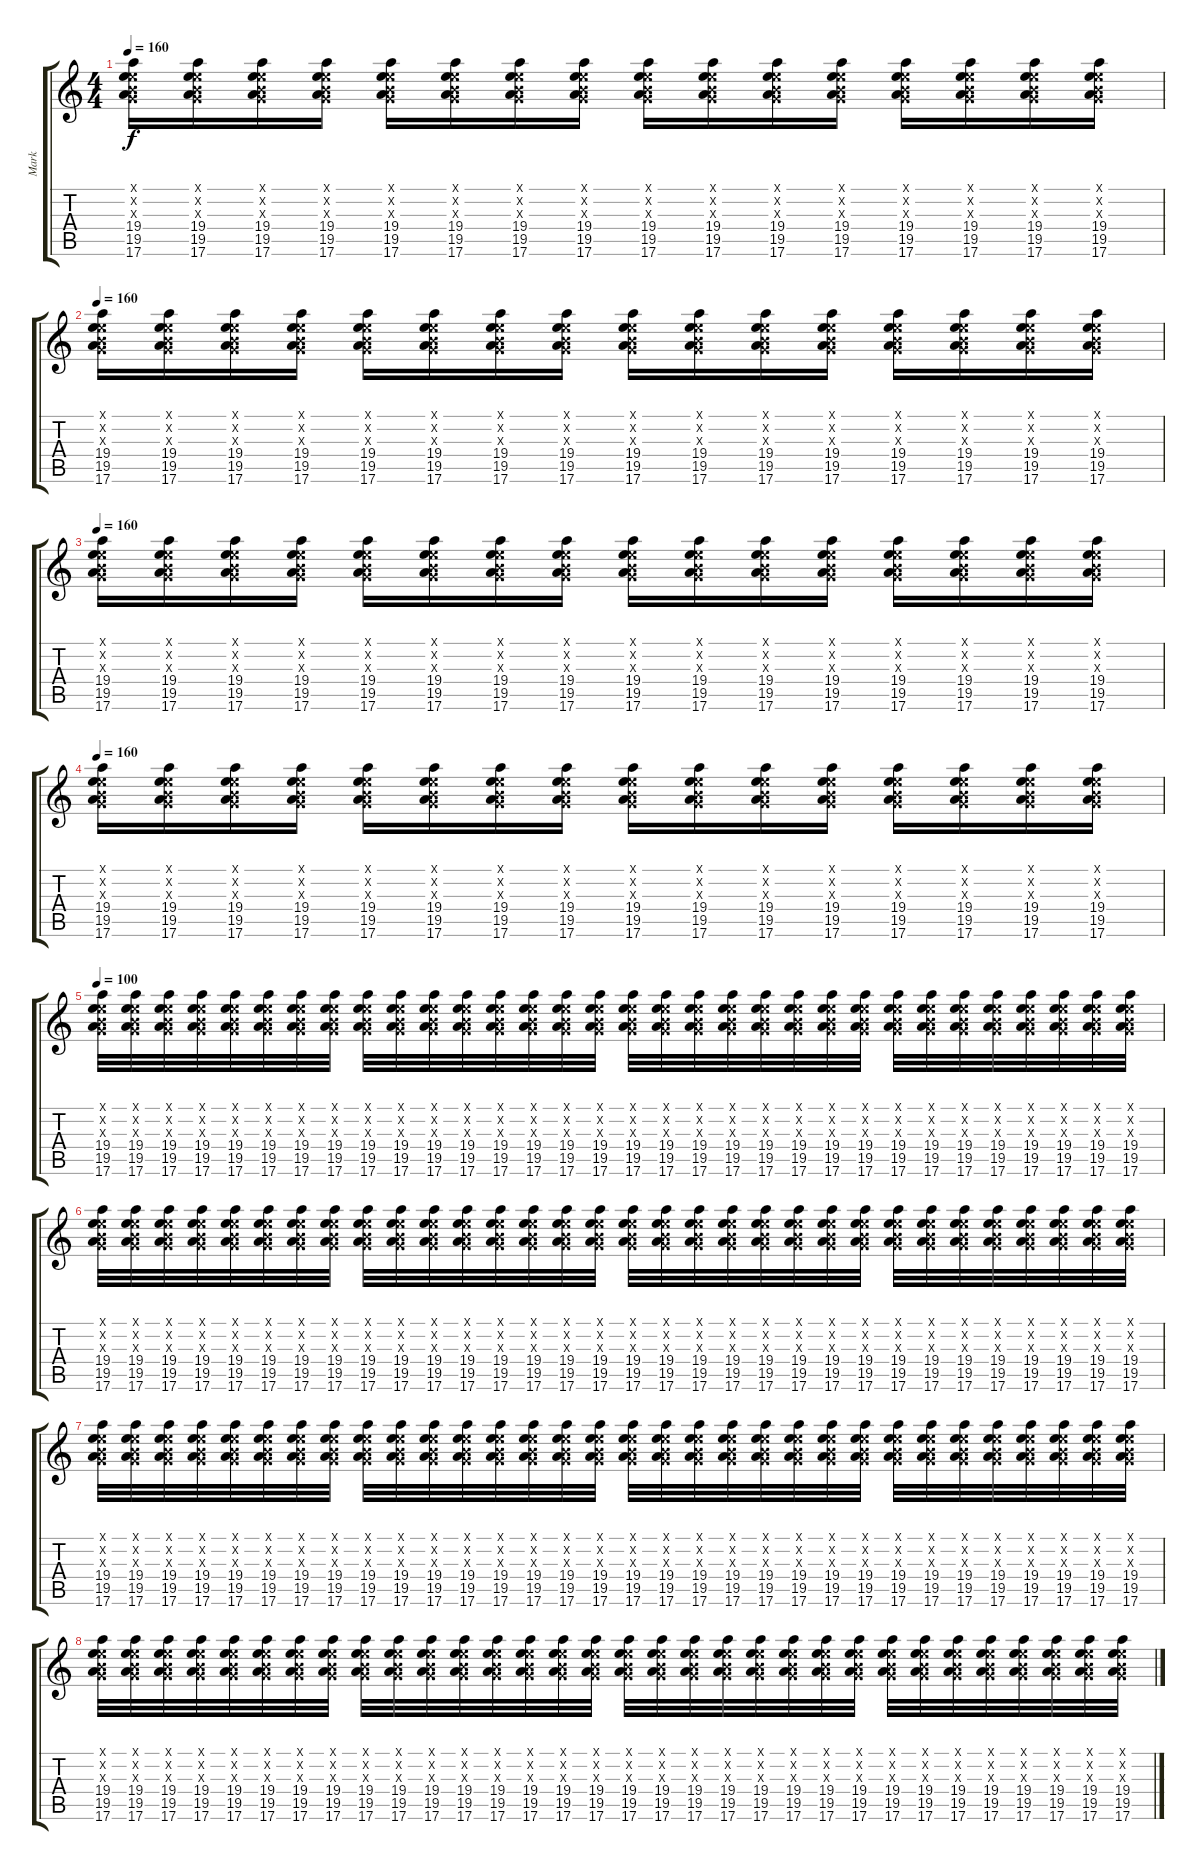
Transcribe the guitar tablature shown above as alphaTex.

\track ("Mark" "Mark") {instrument overdrivenguitar}
\staff {score tabs}
\tuning (E4 B3 G3 D3 A2 E2) {hide}
\ts (4 4)
\tempo 160
\clef g2
\ks c
(0.1{x} 0.2{x} 0.3{x} 19.4 19.5 17.6).16{lyrics (0 "") lyrics (1 "") lyrics (2 "") lyrics (3 "") lyrics (4 "") dy f} (0.1{x} 0.2{x} 0.3{x} 19.4 19.5 17.6).16{lyrics (0 "") lyrics (1 "") lyrics (2 "") lyrics (3 "") lyrics (4 "")} (0.1{x} 0.2{x} 0.3{x} 19.4 19.5 17.6).16{lyrics (0 "") lyrics (1 "") lyrics (2 "") lyrics (3 "") lyrics (4 "")} (0.1{x} 0.2{x} 0.3{x} 19.4 19.5 17.6).16{lyrics (0 "") lyrics (1 "") lyrics (2 "") lyrics (3 "") lyrics (4 "")} (0.1{x} 0.2{x} 0.3{x} 19.4 19.5 17.6).16{lyrics (0 "") lyrics (1 "") lyrics (2 "") lyrics (3 "") lyrics (4 "")} (0.1{x} 0.2{x} 0.3{x} 19.4 19.5 17.6).16{lyrics (0 "") lyrics (1 "") lyrics (2 "") lyrics (3 "") lyrics (4 "")} (0.1{x} 0.2{x} 0.3{x} 19.4 19.5 17.6).16{lyrics (0 "") lyrics (1 "") lyrics (2 "") lyrics (3 "") lyrics (4 "")} (0.1{x} 0.2{x} 0.3{x} 19.4 19.5 17.6).16{lyrics (0 "") lyrics (1 "") lyrics (2 "") lyrics (3 "") lyrics (4 "")} (0.1{x} 0.2{x} 0.3{x} 19.4 19.5 17.6).16{lyrics (0 "") lyrics (1 "") lyrics (2 "") lyrics (3 "") lyrics (4 "")} (0.1{x} 0.2{x} 0.3{x} 19.4 19.5 17.6).16{lyrics (0 "") lyrics (1 "") lyrics (2 "") lyrics (3 "") lyrics (4 "")} (0.1{x} 0.2{x} 0.3{x} 19.4 19.5 17.6).16{lyrics (0 "") lyrics (1 "") lyrics (2 "") lyrics (3 "") lyrics (4 "")} (0.1{x} 0.2{x} 0.3{x} 19.4 19.5 17.6).16{lyrics (0 "") lyrics (1 "") lyrics (2 "") lyrics (3 "") lyrics (4 "")} (0.1{x} 0.2{x} 0.3{x} 19.4 19.5 17.6).16{lyrics (0 "") lyrics (1 "") lyrics (2 "") lyrics (3 "") lyrics (4 "")} (0.1{x} 0.2{x} 0.3{x} 19.4 19.5 17.6).16{lyrics (0 "") lyrics (1 "") lyrics (2 "") lyrics (3 "") lyrics (4 "")} (0.1{x} 0.2{x} 0.3{x} 19.4 19.5 17.6).16{lyrics (0 "") lyrics (1 "") lyrics (2 "") lyrics (3 "") lyrics (4 "")} (0.1{x} 0.2{x} 0.3{x} 19.4 19.5 17.6).16{lyrics (0 "") lyrics (1 "") lyrics (2 "") lyrics (3 "") lyrics (4 "")} |
\tempo 160
(0.1{x} 0.2{x} 0.3{x} 19.4 19.5 17.6).16{lyrics (0 "") lyrics (1 "") lyrics (2 "") lyrics (3 "") lyrics (4 "")} (0.1{x} 0.2{x} 0.3{x} 19.4 19.5 17.6).16{lyrics (0 "") lyrics (1 "") lyrics (2 "") lyrics (3 "") lyrics (4 "")} (0.1{x} 0.2{x} 0.3{x} 19.4 19.5 17.6).16{lyrics (0 "") lyrics (1 "") lyrics (2 "") lyrics (3 "") lyrics (4 "")} (0.1{x} 0.2{x} 0.3{x} 19.4 19.5 17.6).16{lyrics (0 "") lyrics (1 "") lyrics (2 "") lyrics (3 "") lyrics (4 "")} (0.1{x} 0.2{x} 0.3{x} 19.4 19.5 17.6).16{lyrics (0 "") lyrics (1 "") lyrics (2 "") lyrics (3 "") lyrics (4 "")} (0.1{x} 0.2{x} 0.3{x} 19.4 19.5 17.6).16{lyrics (0 "") lyrics (1 "") lyrics (2 "") lyrics (3 "") lyrics (4 "")} (0.1{x} 0.2{x} 0.3{x} 19.4 19.5 17.6).16{lyrics (0 "") lyrics (1 "") lyrics (2 "") lyrics (3 "") lyrics (4 "")} (0.1{x} 0.2{x} 0.3{x} 19.4 19.5 17.6).16{lyrics (0 "") lyrics (1 "") lyrics (2 "") lyrics (3 "") lyrics (4 "")} (0.1{x} 0.2{x} 0.3{x} 19.4 19.5 17.6).16{lyrics (0 "") lyrics (1 "") lyrics (2 "") lyrics (3 "") lyrics (4 "")} (0.1{x} 0.2{x} 0.3{x} 19.4 19.5 17.6).16{lyrics (0 "") lyrics (1 "") lyrics (2 "") lyrics (3 "") lyrics (4 "")} (0.1{x} 0.2{x} 0.3{x} 19.4 19.5 17.6).16{lyrics (0 "") lyrics (1 "") lyrics (2 "") lyrics (3 "") lyrics (4 "")} (0.1{x} 0.2{x} 0.3{x} 19.4 19.5 17.6).16{lyrics (0 "") lyrics (1 "") lyrics (2 "") lyrics (3 "") lyrics (4 "")} (0.1{x} 0.2{x} 0.3{x} 19.4 19.5 17.6).16{lyrics (0 "") lyrics (1 "") lyrics (2 "") lyrics (3 "") lyrics (4 "")} (0.1{x} 0.2{x} 0.3{x} 19.4 19.5 17.6).16{lyrics (0 "") lyrics (1 "") lyrics (2 "") lyrics (3 "") lyrics (4 "")} (0.1{x} 0.2{x} 0.3{x} 19.4 19.5 17.6).16{lyrics (0 "") lyrics (1 "") lyrics (2 "") lyrics (3 "") lyrics (4 "")} (0.1{x} 0.2{x} 0.3{x} 19.4 19.5 17.6).16{lyrics (0 "") lyrics (1 "") lyrics (2 "") lyrics (3 "") lyrics (4 "")} |
\tempo 160
(0.1{x} 0.2{x} 0.3{x} 19.4 19.5 17.6).16{lyrics (0 "") lyrics (1 "") lyrics (2 "") lyrics (3 "") lyrics (4 "")} (0.1{x} 0.2{x} 0.3{x} 19.4 19.5 17.6).16{lyrics (0 "") lyrics (1 "") lyrics (2 "") lyrics (3 "") lyrics (4 "")} (0.1{x} 0.2{x} 0.3{x} 19.4 19.5 17.6).16{lyrics (0 "") lyrics (1 "") lyrics (2 "") lyrics (3 "") lyrics (4 "")} (0.1{x} 0.2{x} 0.3{x} 19.4 19.5 17.6).16{lyrics (0 "") lyrics (1 "") lyrics (2 "") lyrics (3 "") lyrics (4 "")} (0.1{x} 0.2{x} 0.3{x} 19.4 19.5 17.6).16{lyrics (0 "") lyrics (1 "") lyrics (2 "") lyrics (3 "") lyrics (4 "")} (0.1{x} 0.2{x} 0.3{x} 19.4 19.5 17.6).16{lyrics (0 "") lyrics (1 "") lyrics (2 "") lyrics (3 "") lyrics (4 "")} (0.1{x} 0.2{x} 0.3{x} 19.4 19.5 17.6).16{lyrics (0 "") lyrics (1 "") lyrics (2 "") lyrics (3 "") lyrics (4 "")} (0.1{x} 0.2{x} 0.3{x} 19.4 19.5 17.6).16{lyrics (0 "") lyrics (1 "") lyrics (2 "") lyrics (3 "") lyrics (4 "")} (0.1{x} 0.2{x} 0.3{x} 19.4 19.5 17.6).16{lyrics (0 "") lyrics (1 "") lyrics (2 "") lyrics (3 "") lyrics (4 "")} (0.1{x} 0.2{x} 0.3{x} 19.4 19.5 17.6).16{lyrics (0 "") lyrics (1 "") lyrics (2 "") lyrics (3 "") lyrics (4 "")} (0.1{x} 0.2{x} 0.3{x} 19.4 19.5 17.6).16{lyrics (0 "") lyrics (1 "") lyrics (2 "") lyrics (3 "") lyrics (4 "")} (0.1{x} 0.2{x} 0.3{x} 19.4 19.5 17.6).16{lyrics (0 "") lyrics (1 "") lyrics (2 "") lyrics (3 "") lyrics (4 "")} (0.1{x} 0.2{x} 0.3{x} 19.4 19.5 17.6).16{lyrics (0 "") lyrics (1 "") lyrics (2 "") lyrics (3 "") lyrics (4 "")} (0.1{x} 0.2{x} 0.3{x} 19.4 19.5 17.6).16{lyrics (0 "") lyrics (1 "") lyrics (2 "") lyrics (3 "") lyrics (4 "")} (0.1{x} 0.2{x} 0.3{x} 19.4 19.5 17.6).16{lyrics (0 "") lyrics (1 "") lyrics (2 "") lyrics (3 "") lyrics (4 "")} (0.1{x} 0.2{x} 0.3{x} 19.4 19.5 17.6).16{lyrics (0 "") lyrics (1 "") lyrics (2 "") lyrics (3 "") lyrics (4 "")} |
\tempo 160
(0.1{x} 0.2{x} 0.3{x} 19.4 19.5 17.6).16{lyrics (0 "") lyrics (1 "") lyrics (2 "") lyrics (3 "") lyrics (4 "")} (0.1{x} 0.2{x} 0.3{x} 19.4 19.5 17.6).16{lyrics (0 "") lyrics (1 "") lyrics (2 "") lyrics (3 "") lyrics (4 "")} (0.1{x} 0.2{x} 0.3{x} 19.4 19.5 17.6).16{lyrics (0 "") lyrics (1 "") lyrics (2 "") lyrics (3 "") lyrics (4 "")} (0.1{x} 0.2{x} 0.3{x} 19.4 19.5 17.6).16{lyrics (0 "") lyrics (1 "") lyrics (2 "") lyrics (3 "") lyrics (4 "")} (0.1{x} 0.2{x} 0.3{x} 19.4 19.5 17.6).16{lyrics (0 "") lyrics (1 "") lyrics (2 "") lyrics (3 "") lyrics (4 "")} (0.1{x} 0.2{x} 0.3{x} 19.4 19.5 17.6).16{lyrics (0 "") lyrics (1 "") lyrics (2 "") lyrics (3 "") lyrics (4 "")} (0.1{x} 0.2{x} 0.3{x} 19.4 19.5 17.6).16{lyrics (0 "") lyrics (1 "") lyrics (2 "") lyrics (3 "") lyrics (4 "")} (0.1{x} 0.2{x} 0.3{x} 19.4 19.5 17.6).16{lyrics (0 "") lyrics (1 "") lyrics (2 "") lyrics (3 "") lyrics (4 "")} (0.1{x} 0.2{x} 0.3{x} 19.4 19.5 17.6).16{lyrics (0 "") lyrics (1 "") lyrics (2 "") lyrics (3 "") lyrics (4 "")} (0.1{x} 0.2{x} 0.3{x} 19.4 19.5 17.6).16{lyrics (0 "") lyrics (1 "") lyrics (2 "") lyrics (3 "") lyrics (4 "")} (0.1{x} 0.2{x} 0.3{x} 19.4 19.5 17.6).16{lyrics (0 "") lyrics (1 "") lyrics (2 "") lyrics (3 "") lyrics (4 "")} (0.1{x} 0.2{x} 0.3{x} 19.4 19.5 17.6).16{lyrics (0 "") lyrics (1 "") lyrics (2 "") lyrics (3 "") lyrics (4 "")} (0.1{x} 0.2{x} 0.3{x} 19.4 19.5 17.6).16{lyrics (0 "") lyrics (1 "") lyrics (2 "") lyrics (3 "") lyrics (4 "")} (0.1{x} 0.2{x} 0.3{x} 19.4 19.5 17.6).16{lyrics (0 "") lyrics (1 "") lyrics (2 "") lyrics (3 "") lyrics (4 "")} (0.1{x} 0.2{x} 0.3{x} 19.4 19.5 17.6).16{lyrics (0 "") lyrics (1 "") lyrics (2 "") lyrics (3 "") lyrics (4 "")} (0.1{x} 0.2{x} 0.3{x} 19.4 19.5 17.6).16{lyrics (0 "") lyrics (1 "") lyrics (2 "") lyrics (3 "") lyrics (4 "")} |
\tempo 100
(0.1{x} 0.2{x} 0.3{x} 19.4 19.5 17.6).32{lyrics (0 "") lyrics (1 "") lyrics (2 "") lyrics (3 "") lyrics (4 "")} (0.1{x} 0.2{x} 0.3{x} 19.4 19.5 17.6).32{lyrics (0 "") lyrics (1 "") lyrics (2 "") lyrics (3 "") lyrics (4 "")} (0.1{x} 0.2{x} 0.3{x} 19.4 19.5 17.6).32{lyrics (0 "") lyrics (1 "") lyrics (2 "") lyrics (3 "") lyrics (4 "")} (0.1{x} 0.2{x} 0.3{x} 19.4 19.5 17.6).32{lyrics (0 "") lyrics (1 "") lyrics (2 "") lyrics (3 "") lyrics (4 "")} (0.1{x} 0.2{x} 0.3{x} 19.4 19.5 17.6).32{lyrics (0 "") lyrics (1 "") lyrics (2 "") lyrics (3 "") lyrics (4 "")} (0.1{x} 0.2{x} 0.3{x} 19.4 19.5 17.6).32{lyrics (0 "") lyrics (1 "") lyrics (2 "") lyrics (3 "") lyrics (4 "")} (0.1{x} 0.2{x} 0.3{x} 19.4 19.5 17.6).32{lyrics (0 "") lyrics (1 "") lyrics (2 "") lyrics (3 "") lyrics (4 "")} (0.1{x} 0.2{x} 0.3{x} 19.4 19.5 17.6).32{lyrics (0 "") lyrics (1 "") lyrics (2 "") lyrics (3 "") lyrics (4 "")} (0.1{x} 0.2{x} 0.3{x} 19.4 19.5 17.6).32{lyrics (0 "") lyrics (1 "") lyrics (2 "") lyrics (3 "") lyrics (4 "")} (0.1{x} 0.2{x} 0.3{x} 19.4 19.5 17.6).32{lyrics (0 "") lyrics (1 "") lyrics (2 "") lyrics (3 "") lyrics (4 "")} (0.1{x} 0.2{x} 0.3{x} 19.4 19.5 17.6).32{lyrics (0 "") lyrics (1 "") lyrics (2 "") lyrics (3 "") lyrics (4 "")} (0.1{x} 0.2{x} 0.3{x} 19.4 19.5 17.6).32{lyrics (0 "") lyrics (1 "") lyrics (2 "") lyrics (3 "") lyrics (4 "")} (0.1{x} 0.2{x} 0.3{x} 19.4 19.5 17.6).32{lyrics (0 "") lyrics (1 "") lyrics (2 "") lyrics (3 "") lyrics (4 "")} (0.1{x} 0.2{x} 0.3{x} 19.4 19.5 17.6).32{lyrics (0 "") lyrics (1 "") lyrics (2 "") lyrics (3 "") lyrics (4 "")} (0.1{x} 0.2{x} 0.3{x} 19.4 19.5 17.6).32{lyrics (0 "") lyrics (1 "") lyrics (2 "") lyrics (3 "") lyrics (4 "")} (0.1{x} 0.2{x} 0.3{x} 19.4 19.5 17.6).32{lyrics (0 "") lyrics (1 "") lyrics (2 "") lyrics (3 "") lyrics (4 "")} (0.1{x} 0.2{x} 0.3{x} 19.4 19.5 17.6).32{lyrics (0 "") lyrics (1 "") lyrics (2 "") lyrics (3 "") lyrics (4 "")} (0.1{x} 0.2{x} 0.3{x} 19.4 19.5 17.6).32{lyrics (0 "") lyrics (1 "") lyrics (2 "") lyrics (3 "") lyrics (4 "")} (0.1{x} 0.2{x} 0.3{x} 19.4 19.5 17.6).32{lyrics (0 "") lyrics (1 "") lyrics (2 "") lyrics (3 "") lyrics (4 "")} (0.1{x} 0.2{x} 0.3{x} 19.4 19.5 17.6).32{lyrics (0 "") lyrics (1 "") lyrics (2 "") lyrics (3 "") lyrics (4 "")} (0.1{x} 0.2{x} 0.3{x} 19.4 19.5 17.6).32{lyrics (0 "") lyrics (1 "") lyrics (2 "") lyrics (3 "") lyrics (4 "")} (0.1{x} 0.2{x} 0.3{x} 19.4 19.5 17.6).32{lyrics (0 "") lyrics (1 "") lyrics (2 "") lyrics (3 "") lyrics (4 "")} (0.1{x} 0.2{x} 0.3{x} 19.4 19.5 17.6).32{lyrics (0 "") lyrics (1 "") lyrics (2 "") lyrics (3 "") lyrics (4 "")} (0.1{x} 0.2{x} 0.3{x} 19.4 19.5 17.6).32{lyrics (0 "") lyrics (1 "") lyrics (2 "") lyrics (3 "") lyrics (4 "")} (0.1{x} 0.2{x} 0.3{x} 19.4 19.5 17.6).32{lyrics (0 "") lyrics (1 "") lyrics (2 "") lyrics (3 "") lyrics (4 "")} (0.1{x} 0.2{x} 0.3{x} 19.4 19.5 17.6).32{lyrics (0 "") lyrics (1 "") lyrics (2 "") lyrics (3 "") lyrics (4 "")} (0.1{x} 0.2{x} 0.3{x} 19.4 19.5 17.6).32{lyrics (0 "") lyrics (1 "") lyrics (2 "") lyrics (3 "") lyrics (4 "")} (0.1{x} 0.2{x} 0.3{x} 19.4 19.5 17.6).32{lyrics (0 "") lyrics (1 "") lyrics (2 "") lyrics (3 "") lyrics (4 "")} (0.1{x} 0.2{x} 0.3{x} 19.4 19.5 17.6).32{lyrics (0 "") lyrics (1 "") lyrics (2 "") lyrics (3 "") lyrics (4 "")} (0.1{x} 0.2{x} 0.3{x} 19.4 19.5 17.6).32{lyrics (0 "") lyrics (1 "") lyrics (2 "") lyrics (3 "") lyrics (4 "")} (0.1{x} 0.2{x} 0.3{x} 19.4 19.5 17.6).32{lyrics (0 "") lyrics (1 "") lyrics (2 "") lyrics (3 "") lyrics (4 "")} (0.1{x} 0.2{x} 0.3{x} 19.4 19.5 17.6).32{lyrics (0 "") lyrics (1 "") lyrics (2 "") lyrics (3 "") lyrics (4 "")} |
(0.1{x} 0.2{x} 0.3{x} 19.4 19.5 17.6).32{lyrics (0 "") lyrics (1 "") lyrics (2 "") lyrics (3 "") lyrics (4 "")} (0.1{x} 0.2{x} 0.3{x} 19.4 19.5 17.6).32{lyrics (0 "") lyrics (1 "") lyrics (2 "") lyrics (3 "") lyrics (4 "")} (0.1{x} 0.2{x} 0.3{x} 19.4 19.5 17.6).32{lyrics (0 "") lyrics (1 "") lyrics (2 "") lyrics (3 "") lyrics (4 "")} (0.1{x} 0.2{x} 0.3{x} 19.4 19.5 17.6).32{lyrics (0 "") lyrics (1 "") lyrics (2 "") lyrics (3 "") lyrics (4 "")} (0.1{x} 0.2{x} 0.3{x} 19.4 19.5 17.6).32{lyrics (0 "") lyrics (1 "") lyrics (2 "") lyrics (3 "") lyrics (4 "")} (0.1{x} 0.2{x} 0.3{x} 19.4 19.5 17.6).32{lyrics (0 "") lyrics (1 "") lyrics (2 "") lyrics (3 "") lyrics (4 "")} (0.1{x} 0.2{x} 0.3{x} 19.4 19.5 17.6).32{lyrics (0 "") lyrics (1 "") lyrics (2 "") lyrics (3 "") lyrics (4 "")} (0.1{x} 0.2{x} 0.3{x} 19.4 19.5 17.6).32{lyrics (0 "") lyrics (1 "") lyrics (2 "") lyrics (3 "") lyrics (4 "")} (0.1{x} 0.2{x} 0.3{x} 19.4 19.5 17.6).32{lyrics (0 "") lyrics (1 "") lyrics (2 "") lyrics (3 "") lyrics (4 "")} (0.1{x} 0.2{x} 0.3{x} 19.4 19.5 17.6).32{lyrics (0 "") lyrics (1 "") lyrics (2 "") lyrics (3 "") lyrics (4 "")} (0.1{x} 0.2{x} 0.3{x} 19.4 19.5 17.6).32{lyrics (0 "") lyrics (1 "") lyrics (2 "") lyrics (3 "") lyrics (4 "")} (0.1{x} 0.2{x} 0.3{x} 19.4 19.5 17.6).32{lyrics (0 "") lyrics (1 "") lyrics (2 "") lyrics (3 "") lyrics (4 "")} (0.1{x} 0.2{x} 0.3{x} 19.4 19.5 17.6).32{lyrics (0 "") lyrics (1 "") lyrics (2 "") lyrics (3 "") lyrics (4 "")} (0.1{x} 0.2{x} 0.3{x} 19.4 19.5 17.6).32{lyrics (0 "") lyrics (1 "") lyrics (2 "") lyrics (3 "") lyrics (4 "")} (0.1{x} 0.2{x} 0.3{x} 19.4 19.5 17.6).32{lyrics (0 "") lyrics (1 "") lyrics (2 "") lyrics (3 "") lyrics (4 "")} (0.1{x} 0.2{x} 0.3{x} 19.4 19.5 17.6).32{lyrics (0 "") lyrics (1 "") lyrics (2 "") lyrics (3 "") lyrics (4 "")} (0.1{x} 0.2{x} 0.3{x} 19.4 19.5 17.6).32{lyrics (0 "") lyrics (1 "") lyrics (2 "") lyrics (3 "") lyrics (4 "")} (0.1{x} 0.2{x} 0.3{x} 19.4 19.5 17.6).32{lyrics (0 "") lyrics (1 "") lyrics (2 "") lyrics (3 "") lyrics (4 "")} (0.1{x} 0.2{x} 0.3{x} 19.4 19.5 17.6).32{lyrics (0 "") lyrics (1 "") lyrics (2 "") lyrics (3 "") lyrics (4 "")} (0.1{x} 0.2{x} 0.3{x} 19.4 19.5 17.6).32{lyrics (0 "") lyrics (1 "") lyrics (2 "") lyrics (3 "") lyrics (4 "")} (0.1{x} 0.2{x} 0.3{x} 19.4 19.5 17.6).32{lyrics (0 "") lyrics (1 "") lyrics (2 "") lyrics (3 "") lyrics (4 "")} (0.1{x} 0.2{x} 0.3{x} 19.4 19.5 17.6).32{lyrics (0 "") lyrics (1 "") lyrics (2 "") lyrics (3 "") lyrics (4 "")} (0.1{x} 0.2{x} 0.3{x} 19.4 19.5 17.6).32{lyrics (0 "") lyrics (1 "") lyrics (2 "") lyrics (3 "") lyrics (4 "")} (0.1{x} 0.2{x} 0.3{x} 19.4 19.5 17.6).32{lyrics (0 "") lyrics (1 "") lyrics (2 "") lyrics (3 "") lyrics (4 "")} (0.1{x} 0.2{x} 0.3{x} 19.4 19.5 17.6).32{lyrics (0 "") lyrics (1 "") lyrics (2 "") lyrics (3 "") lyrics (4 "")} (0.1{x} 0.2{x} 0.3{x} 19.4 19.5 17.6).32{lyrics (0 "") lyrics (1 "") lyrics (2 "") lyrics (3 "") lyrics (4 "")} (0.1{x} 0.2{x} 0.3{x} 19.4 19.5 17.6).32{lyrics (0 "") lyrics (1 "") lyrics (2 "") lyrics (3 "") lyrics (4 "")} (0.1{x} 0.2{x} 0.3{x} 19.4 19.5 17.6).32{lyrics (0 "") lyrics (1 "") lyrics (2 "") lyrics (3 "") lyrics (4 "")} (0.1{x} 0.2{x} 0.3{x} 19.4 19.5 17.6).32{lyrics (0 "") lyrics (1 "") lyrics (2 "") lyrics (3 "") lyrics (4 "")} (0.1{x} 0.2{x} 0.3{x} 19.4 19.5 17.6).32{lyrics (0 "") lyrics (1 "") lyrics (2 "") lyrics (3 "") lyrics (4 "")} (0.1{x} 0.2{x} 0.3{x} 19.4 19.5 17.6).32{lyrics (0 "") lyrics (1 "") lyrics (2 "") lyrics (3 "") lyrics (4 "")} (0.1{x} 0.2{x} 0.3{x} 19.4 19.5 17.6).32{lyrics (0 "") lyrics (1 "") lyrics (2 "") lyrics (3 "") lyrics (4 "")} |
(0.1{x} 0.2{x} 0.3{x} 19.4 19.5 17.6).32{lyrics (0 "") lyrics (1 "") lyrics (2 "") lyrics (3 "") lyrics (4 "")} (0.1{x} 0.2{x} 0.3{x} 19.4 19.5 17.6).32{lyrics (0 "") lyrics (1 "") lyrics (2 "") lyrics (3 "") lyrics (4 "")} (0.1{x} 0.2{x} 0.3{x} 19.4 19.5 17.6).32{lyrics (0 "") lyrics (1 "") lyrics (2 "") lyrics (3 "") lyrics (4 "")} (0.1{x} 0.2{x} 0.3{x} 19.4 19.5 17.6).32{lyrics (0 "") lyrics (1 "") lyrics (2 "") lyrics (3 "") lyrics (4 "")} (0.1{x} 0.2{x} 0.3{x} 19.4 19.5 17.6).32{lyrics (0 "") lyrics (1 "") lyrics (2 "") lyrics (3 "") lyrics (4 "")} (0.1{x} 0.2{x} 0.3{x} 19.4 19.5 17.6).32{lyrics (0 "") lyrics (1 "") lyrics (2 "") lyrics (3 "") lyrics (4 "")} (0.1{x} 0.2{x} 0.3{x} 19.4 19.5 17.6).32{lyrics (0 "") lyrics (1 "") lyrics (2 "") lyrics (3 "") lyrics (4 "")} (0.1{x} 0.2{x} 0.3{x} 19.4 19.5 17.6).32{lyrics (0 "") lyrics (1 "") lyrics (2 "") lyrics (3 "") lyrics (4 "")} (0.1{x} 0.2{x} 0.3{x} 19.4 19.5 17.6).32{lyrics (0 "") lyrics (1 "") lyrics (2 "") lyrics (3 "") lyrics (4 "")} (0.1{x} 0.2{x} 0.3{x} 19.4 19.5 17.6).32{lyrics (0 "") lyrics (1 "") lyrics (2 "") lyrics (3 "") lyrics (4 "")} (0.1{x} 0.2{x} 0.3{x} 19.4 19.5 17.6).32{lyrics (0 "") lyrics (1 "") lyrics (2 "") lyrics (3 "") lyrics (4 "")} (0.1{x} 0.2{x} 0.3{x} 19.4 19.5 17.6).32{lyrics (0 "") lyrics (1 "") lyrics (2 "") lyrics (3 "") lyrics (4 "")} (0.1{x} 0.2{x} 0.3{x} 19.4 19.5 17.6).32{lyrics (0 "") lyrics (1 "") lyrics (2 "") lyrics (3 "") lyrics (4 "")} (0.1{x} 0.2{x} 0.3{x} 19.4 19.5 17.6).32{lyrics (0 "") lyrics (1 "") lyrics (2 "") lyrics (3 "") lyrics (4 "")} (0.1{x} 0.2{x} 0.3{x} 19.4 19.5 17.6).32{lyrics (0 "") lyrics (1 "") lyrics (2 "") lyrics (3 "") lyrics (4 "")} (0.1{x} 0.2{x} 0.3{x} 19.4 19.5 17.6).32{lyrics (0 "") lyrics (1 "") lyrics (2 "") lyrics (3 "") lyrics (4 "")} (0.1{x} 0.2{x} 0.3{x} 19.4 19.5 17.6).32{lyrics (0 "") lyrics (1 "") lyrics (2 "") lyrics (3 "") lyrics (4 "")} (0.1{x} 0.2{x} 0.3{x} 19.4 19.5 17.6).32{lyrics (0 "") lyrics (1 "") lyrics (2 "") lyrics (3 "") lyrics (4 "")} (0.1{x} 0.2{x} 0.3{x} 19.4 19.5 17.6).32{lyrics (0 "") lyrics (1 "") lyrics (2 "") lyrics (3 "") lyrics (4 "")} (0.1{x} 0.2{x} 0.3{x} 19.4 19.5 17.6).32{lyrics (0 "") lyrics (1 "") lyrics (2 "") lyrics (3 "") lyrics (4 "")} (0.1{x} 0.2{x} 0.3{x} 19.4 19.5 17.6).32{lyrics (0 "") lyrics (1 "") lyrics (2 "") lyrics (3 "") lyrics (4 "")} (0.1{x} 0.2{x} 0.3{x} 19.4 19.5 17.6).32{lyrics (0 "") lyrics (1 "") lyrics (2 "") lyrics (3 "") lyrics (4 "")} (0.1{x} 0.2{x} 0.3{x} 19.4 19.5 17.6).32{lyrics (0 "") lyrics (1 "") lyrics (2 "") lyrics (3 "") lyrics (4 "")} (0.1{x} 0.2{x} 0.3{x} 19.4 19.5 17.6).32{lyrics (0 "") lyrics (1 "") lyrics (2 "") lyrics (3 "") lyrics (4 "")} (0.1{x} 0.2{x} 0.3{x} 19.4 19.5 17.6).32{lyrics (0 "") lyrics (1 "") lyrics (2 "") lyrics (3 "") lyrics (4 "")} (0.1{x} 0.2{x} 0.3{x} 19.4 19.5 17.6).32{lyrics (0 "") lyrics (1 "") lyrics (2 "") lyrics (3 "") lyrics (4 "")} (0.1{x} 0.2{x} 0.3{x} 19.4 19.5 17.6).32{lyrics (0 "") lyrics (1 "") lyrics (2 "") lyrics (3 "") lyrics (4 "")} (0.1{x} 0.2{x} 0.3{x} 19.4 19.5 17.6).32{lyrics (0 "") lyrics (1 "") lyrics (2 "") lyrics (3 "") lyrics (4 "")} (0.1{x} 0.2{x} 0.3{x} 19.4 19.5 17.6).32{lyrics (0 "") lyrics (1 "") lyrics (2 "") lyrics (3 "") lyrics (4 "")} (0.1{x} 0.2{x} 0.3{x} 19.4 19.5 17.6).32{lyrics (0 "") lyrics (1 "") lyrics (2 "") lyrics (3 "") lyrics (4 "")} (0.1{x} 0.2{x} 0.3{x} 19.4 19.5 17.6).32{lyrics (0 "") lyrics (1 "") lyrics (2 "") lyrics (3 "") lyrics (4 "")} (0.1{x} 0.2{x} 0.3{x} 19.4 19.5 17.6).32{lyrics (0 "") lyrics (1 "") lyrics (2 "") lyrics (3 "") lyrics (4 "")} |
(0.1{x} 0.2{x} 0.3{x} 19.4 19.5 17.6).32{lyrics (0 "") lyrics (1 "") lyrics (2 "") lyrics (3 "") lyrics (4 "")} (0.1{x} 0.2{x} 0.3{x} 19.4 19.5 17.6).32{lyrics (0 "") lyrics (1 "") lyrics (2 "") lyrics (3 "") lyrics (4 "")} (0.1{x} 0.2{x} 0.3{x} 19.4 19.5 17.6).32{lyrics (0 "") lyrics (1 "") lyrics (2 "") lyrics (3 "") lyrics (4 "")} (0.1{x} 0.2{x} 0.3{x} 19.4 19.5 17.6).32{lyrics (0 "") lyrics (1 "") lyrics (2 "") lyrics (3 "") lyrics (4 "")} (0.1{x} 0.2{x} 0.3{x} 19.4 19.5 17.6).32{lyrics (0 "") lyrics (1 "") lyrics (2 "") lyrics (3 "") lyrics (4 "")} (0.1{x} 0.2{x} 0.3{x} 19.4 19.5 17.6).32{lyrics (0 "") lyrics (1 "") lyrics (2 "") lyrics (3 "") lyrics (4 "")} (0.1{x} 0.2{x} 0.3{x} 19.4 19.5 17.6).32{lyrics (0 "") lyrics (1 "") lyrics (2 "") lyrics (3 "") lyrics (4 "")} (0.1{x} 0.2{x} 0.3{x} 19.4 19.5 17.6).32{lyrics (0 "") lyrics (1 "") lyrics (2 "") lyrics (3 "") lyrics (4 "")} (0.1{x} 0.2{x} 0.3{x} 19.4 19.5 17.6).32{lyrics (0 "") lyrics (1 "") lyrics (2 "") lyrics (3 "") lyrics (4 "")} (0.1{x} 0.2{x} 0.3{x} 19.4 19.5 17.6).32{lyrics (0 "") lyrics (1 "") lyrics (2 "") lyrics (3 "") lyrics (4 "")} (0.1{x} 0.2{x} 0.3{x} 19.4 19.5 17.6).32{lyrics (0 "") lyrics (1 "") lyrics (2 "") lyrics (3 "") lyrics (4 "")} (0.1{x} 0.2{x} 0.3{x} 19.4 19.5 17.6).32{lyrics (0 "") lyrics (1 "") lyrics (2 "") lyrics (3 "") lyrics (4 "")} (0.1{x} 0.2{x} 0.3{x} 19.4 19.5 17.6).32{lyrics (0 "") lyrics (1 "") lyrics (2 "") lyrics (3 "") lyrics (4 "")} (0.1{x} 0.2{x} 0.3{x} 19.4 19.5 17.6).32{lyrics (0 "") lyrics (1 "") lyrics (2 "") lyrics (3 "") lyrics (4 "")} (0.1{x} 0.2{x} 0.3{x} 19.4 19.5 17.6).32{lyrics (0 "") lyrics (1 "") lyrics (2 "") lyrics (3 "") lyrics (4 "")} (0.1{x} 0.2{x} 0.3{x} 19.4 19.5 17.6).32{lyrics (0 "") lyrics (1 "") lyrics (2 "") lyrics (3 "") lyrics (4 "")} (0.1{x} 0.2{x} 0.3{x} 19.4 19.5 17.6).32{lyrics (0 "") lyrics (1 "") lyrics (2 "") lyrics (3 "") lyrics (4 "")} (0.1{x} 0.2{x} 0.3{x} 19.4 19.5 17.6).32{lyrics (0 "") lyrics (1 "") lyrics (2 "") lyrics (3 "") lyrics (4 "")} (0.1{x} 0.2{x} 0.3{x} 19.4 19.5 17.6).32{lyrics (0 "") lyrics (1 "") lyrics (2 "") lyrics (3 "") lyrics (4 "")} (0.1{x} 0.2{x} 0.3{x} 19.4 19.5 17.6).32{lyrics (0 "") lyrics (1 "") lyrics (2 "") lyrics (3 "") lyrics (4 "")} (0.1{x} 0.2{x} 0.3{x} 19.4 19.5 17.6).32{lyrics (0 "") lyrics (1 "") lyrics (2 "") lyrics (3 "") lyrics (4 "")} (0.1{x} 0.2{x} 0.3{x} 19.4 19.5 17.6).32{lyrics (0 "") lyrics (1 "") lyrics (2 "") lyrics (3 "") lyrics (4 "")} (0.1{x} 0.2{x} 0.3{x} 19.4 19.5 17.6).32{lyrics (0 "") lyrics (1 "") lyrics (2 "") lyrics (3 "") lyrics (4 "")} (0.1{x} 0.2{x} 0.3{x} 19.4 19.5 17.6).32{lyrics (0 "") lyrics (1 "") lyrics (2 "") lyrics (3 "") lyrics (4 "")} (0.1{x} 0.2{x} 0.3{x} 19.4 19.5 17.6).32{lyrics (0 "") lyrics (1 "") lyrics (2 "") lyrics (3 "") lyrics (4 "")} (0.1{x} 0.2{x} 0.3{x} 19.4 19.5 17.6).32{lyrics (0 "") lyrics (1 "") lyrics (2 "") lyrics (3 "") lyrics (4 "")} (0.1{x} 0.2{x} 0.3{x} 19.4 19.5 17.6).32{lyrics (0 "") lyrics (1 "") lyrics (2 "") lyrics (3 "") lyrics (4 "")} (0.1{x} 0.2{x} 0.3{x} 19.4 19.5 17.6).32{lyrics (0 "") lyrics (1 "") lyrics (2 "") lyrics (3 "") lyrics (4 "")} (0.1{x} 0.2{x} 0.3{x} 19.4 19.5 17.6).32{lyrics (0 "") lyrics (1 "") lyrics (2 "") lyrics (3 "") lyrics (4 "")} (0.1{x} 0.2{x} 0.3{x} 19.4 19.5 17.6).32{lyrics (0 "") lyrics (1 "") lyrics (2 "") lyrics (3 "") lyrics (4 "")} (0.1{x} 0.2{x} 0.3{x} 19.4 19.5 17.6).32{lyrics (0 "") lyrics (1 "") lyrics (2 "") lyrics (3 "") lyrics (4 "")} (0.1{x} 0.2{x} 0.3{x} 19.4 19.5 17.6).32{lyrics (0 "") lyrics (1 "") lyrics (2 "") lyrics (3 "") lyrics (4 "")}
